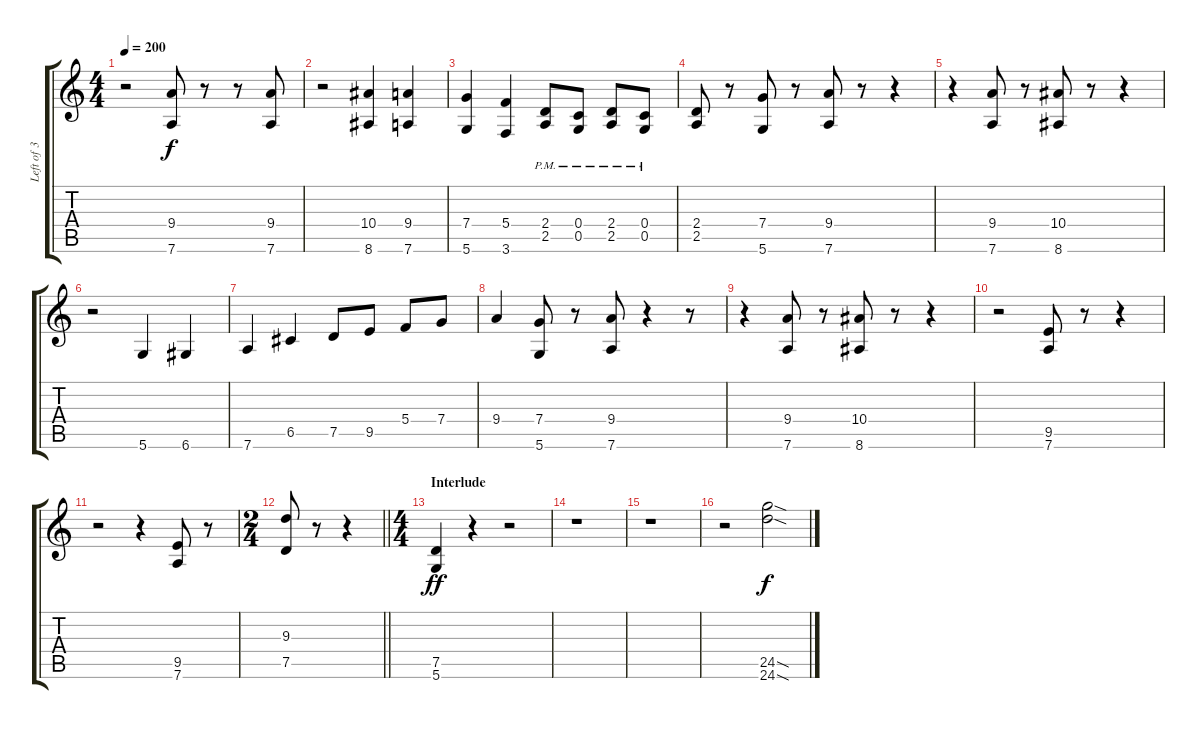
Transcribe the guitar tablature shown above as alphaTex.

\track ("Left of 3" "Left of 3") {instrument overdrivenguitar}
\staff {score tabs}
\tuning (D4 A3 F3 C3 G2 D2) {hide}
\ts (4 4)
\tempo 200
\clef g2
\ks c
r.2{dy f} (9.4 7.6).8 r.8 r.8 (9.4 7.6).8 |
r.2 (10.4 8.6).4 (9.4 7.6).4 |
(7.4 5.6).4 (5.4 3.6).4 (2.4{pm} 2.5{pm}).8 (0.4{pm} 0.5{pm}).8 (2.4{pm} 2.5{pm}).8 (0.4{pm} 0.5{pm}).8 |
(2.4 2.5).8 r.8 (7.4 5.6).8 r.8 (9.4 7.6).8 r.8 r.4 |
r.4 (9.4 7.6).8 r.8 (10.4 8.6).8 r.8 r.4 |
r.2 5.6.4 6.6.4 |
7.6.4 6.5.4 7.5.8 9.5.8 5.4.8 7.4.8 |
9.4.4 (7.4 5.6).8 r.8 (9.4 7.6).8 r.4 r.8 |
r.4 (9.4 7.6).8 r.8 (10.4 8.6).8 r.8 r.4 |
r.2 (9.5 7.6).8 r.8 r.4 |
r.2 r.4 (9.5 7.6).8 r.8 |
\ts (2 4)
\barLineRight lightlight
(9.3 7.5).8 r.8 r.4 |
\ts (4 4)
\section ("" "Interlude")
(7.5 5.6).4{dy ff} r.4 r.2 |
r.1 |
r.1 |
r.2 (24.5{sod} 24.6{sod}).2{dy f}
